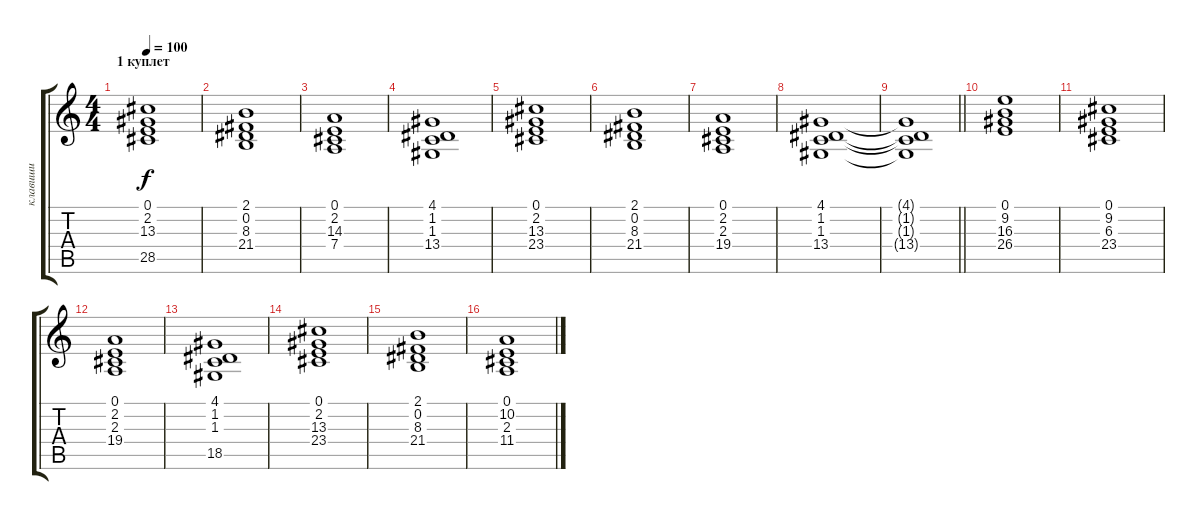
\track ("клавиши" "клавиши") {instrument choiraahs}
\staff {score tabs}
\tuning (E4 B3 G3 D3 A2 E2) {hide}
\ts (4 4)
\section ("" "1 куплет")
\tempo 100
\clef g2
\ks c
(0.1 2.2 13.3 28.5).1{dy f} |
(2.1 0.2 8.3 21.4).1 |
(0.1 2.2 14.3 7.4).1 |
(4.1 1.2 1.3 13.4).1 |
(0.1 2.2 13.3 23.4).1 |
(2.1 0.2 8.3 21.4).1 |
(0.1 2.2 2.3 19.4).1 |
(4.1 1.2 1.3 13.4).1 |
\barLineRight lightlight
(4.1{t} 1.2{t} 1.3{t} 13.4{t}).1 |
\section ("" "")
(0.1 9.2 16.3 26.4).1 |
(0.1 9.2 6.3 23.4).1 |
(0.1 2.2 2.3 19.4).1 |
(4.1 1.2 1.3 18.5).1 |
(0.1 2.2 13.3 23.4).1 |
(2.1 0.2 8.3 21.4).1 |
(0.1 10.2 2.3 11.4).1
